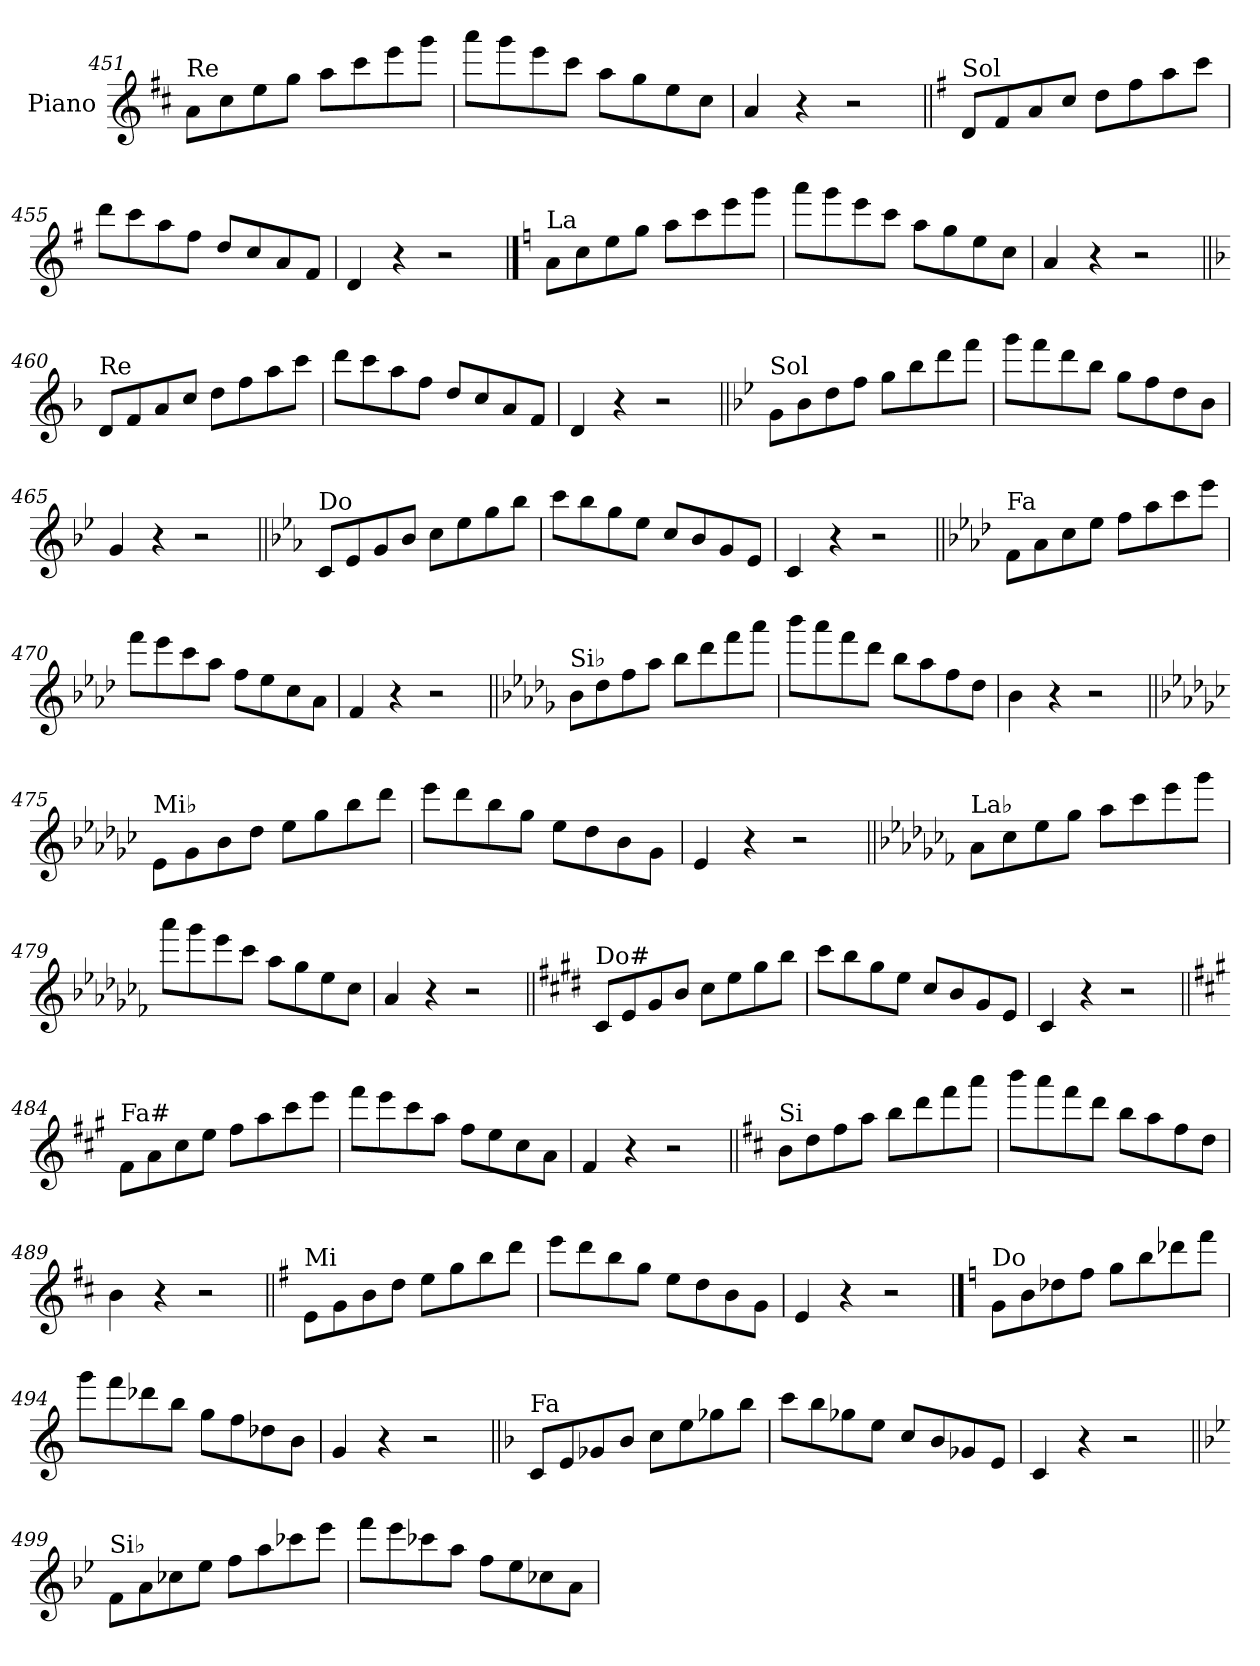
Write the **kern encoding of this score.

**kern
*part1
*staff1
*I"Piano
*I'Pno.
!!LO:LB:g=z
*clefG2
*k[f#c#]
=451
!LO:TX:a:t=Re
8a\L
8cc#\
8ee\
8gg\J
8aa\L
8ccc#\
8eee\
8ggg\J
=452
8aaa\L
8ggg\
8eee\
8ccc#\J
8aa\L
8gg\
8ee\
8cc#\J
=453
4a/
4r
2r
=454||
*k[f#]
!LO:TX:a:t=Sol
8d/L
8f#/
8a/
8cc/J
8dd\L
8ff#\
8aa\
8ccc\J
=455
8ddd\L
8ccc\
8aa\
8ff#\J
8dd/L
8cc/
8a/
8f#/J
=456
4d/
4r
2r
!!LO:PB:g=z
==457
*k[]
!LO:TX:a:t=La
8a\L
8cc\
8ee\
8gg\J
8aa\L
8ccc\
8eee\
8ggg\J
=458
8aaa\L
8ggg\
8eee\
8ccc\J
8aa\L
8gg\
8ee\
8cc\J
=459
4a/
4r
2r
=460||
*k[b-]
!LO:TX:a:t=Re
8d/L
8f/
8a/
8cc/J
8dd\L
8ff\
8aa\
8ccc\J
=461
8ddd\L
8ccc\
8aa\
8ff\J
8dd/L
8cc/
8a/
8f/J
=462
4d/
4r
2r
!!LO:LB:g=z
=463||
*k[b-e-]
!LO:TX:a:t=Sol
8g\L
8b-\
8dd\
8ff\J
8gg\L
8bb-\
8ddd\
8fff\J
=464
8ggg\L
8fff\
8ddd\
8bb-\J
8gg\L
8ff\
8dd\
8b-\J
=465
4g/
4r
2r
=466||
*k[b-e-a-]
!LO:TX:a:t=Do
8c/L
8e-/
8g/
8b-/J
8cc\L
8ee-\
8gg\
8bb-\J
=467
8ccc\L
8bb-\
8gg\
8ee-\J
8cc/L
8b-/
8g/
8e-/J
=468
4c/
4r
2r
!!LO:LB:g=z
=469||
*k[b-e-a-d-]
!LO:TX:a:t=Fa
8f\L
8a-\
8cc\
8ee-\J
8ff\L
8aa-\
8ccc\
8eee-\J
=470
8fff\L
8eee-\
8ccc\
8aa-\J
8ff\L
8ee-\
8cc\
8a-\J
=471
4f/
4r
2r
=472||
*k[b-e-a-d-g-]
!LO:TX:a:t=Si♭
8b-\L
8dd-\
8ff\
8aa-\J
8bb-\L
8ddd-\
8fff\
8aaa-\J
=473
8bbb-\L
8aaa-\
8fff\
8ddd-\J
8bb-\L
8aa-\
8ff\
8dd-\J
=474
4b-\
4r
2r
!!LO:LB:g=z
=475||
*k[b-e-a-d-g-c-]
!LO:TX:a:t=Mi♭
8e-\L
8g-\
8b-\
8dd-\J
8ee-\L
8gg-\
8bb-\
8ddd-\J
=476
8eee-\L
8ddd-\
8bb-\
8gg-\J
8ee-\L
8dd-\
8b-\
8g-\J
=477
4e-/
4r
2r
=478||
*k[b-e-a-d-g-c-f-]
!LO:TX:a:t=La♭
8a-\L
8cc-\
8ee-\
8gg-\J
8aa-\L
8ccc-\
8eee-\
8ggg-\J
=479
8aaa-\L
8ggg-\
8eee-\
8ccc-\J
8aa-\L
8gg-\
8ee-\
8cc-\J
=480
4a-/
4r
2r
!!LO:LB:g=z
=481||
*k[f#c#g#d#]
!LO:TX:a:t=Do#
8c#/L
8e/
8g#/
8b/J
8cc#\L
8ee\
8gg#\
8bb\J
=482
8ccc#\L
8bb\
8gg#\
8ee\J
8cc#/L
8b/
8g#/
8e/J
=483
4c#/
4r
2r
=484||
*k[f#c#g#]
!LO:TX:a:t=Fa#
8f#\L
8a\
8cc#\
8ee\J
8ff#\L
8aa\
8ccc#\
8eee\J
=485
8fff#\L
8eee\
8ccc#\
8aa\J
8ff#\L
8ee\
8cc#\
8a\J
=486
4f#/
4r
2r
!!LO:LB:g=z
=487||
*k[f#c#]
!LO:TX:a:t=Si
8b\L
8dd\
8ff#\
8aa\J
8bb\L
8ddd\
8fff#\
8aaa\J
=488
8bbb\L
8aaa\
8fff#\
8ddd\J
8bb\L
8aa\
8ff#\
8dd\J
=489
4b\
4r
2r
=490||
*k[f#]
!LO:TX:a:t=Mi
8e\L
8g\
8b\
8dd\J
8ee\L
8gg\
8bb\
8ddd\J
=491
8eee\L
8ddd\
8bb\
8gg\J
8ee\L
8dd\
8b\
8g\J
=492
4e/
4r
2r
!!LO:PB:g=z
==493
*k[]
!LO:TX:a:t=Do
8g\L
8b\
8dd-X\
8ff\J
8gg\L
8bb\
8ddd-X\
8fff\J
=494
8ggg\L
8fff\
8ddd-X\
8bb\J
8gg\L
8ff\
8dd-X\
8b\J
=495
4g/
4r
2r
=496||
*k[b-]
!LO:TX:a:t=Fa
8c/L
8e/
8g-X/
8b-/J
8cc\L
8ee\
8gg-X\
8bb-\J
=497
8ccc\L
8bb-\
8gg-X\
8ee\J
8cc/L
8b-/
8g-X/
8e/J
=498
4c/
4r
2r
!!LO:LB:g=z
=499||
*k[b-e-]
!LO:TX:a:t=Si♭
8f\L
8a\
8cc-X\
8ee-\J
8ff\L
8aa\
8ccc-X\
8eee-\J
=500
8fff\L
8eee-\
8ccc-X\
8aa\J
8ff\L
8ee-\
8cc-X\
8a\J
=
*-
